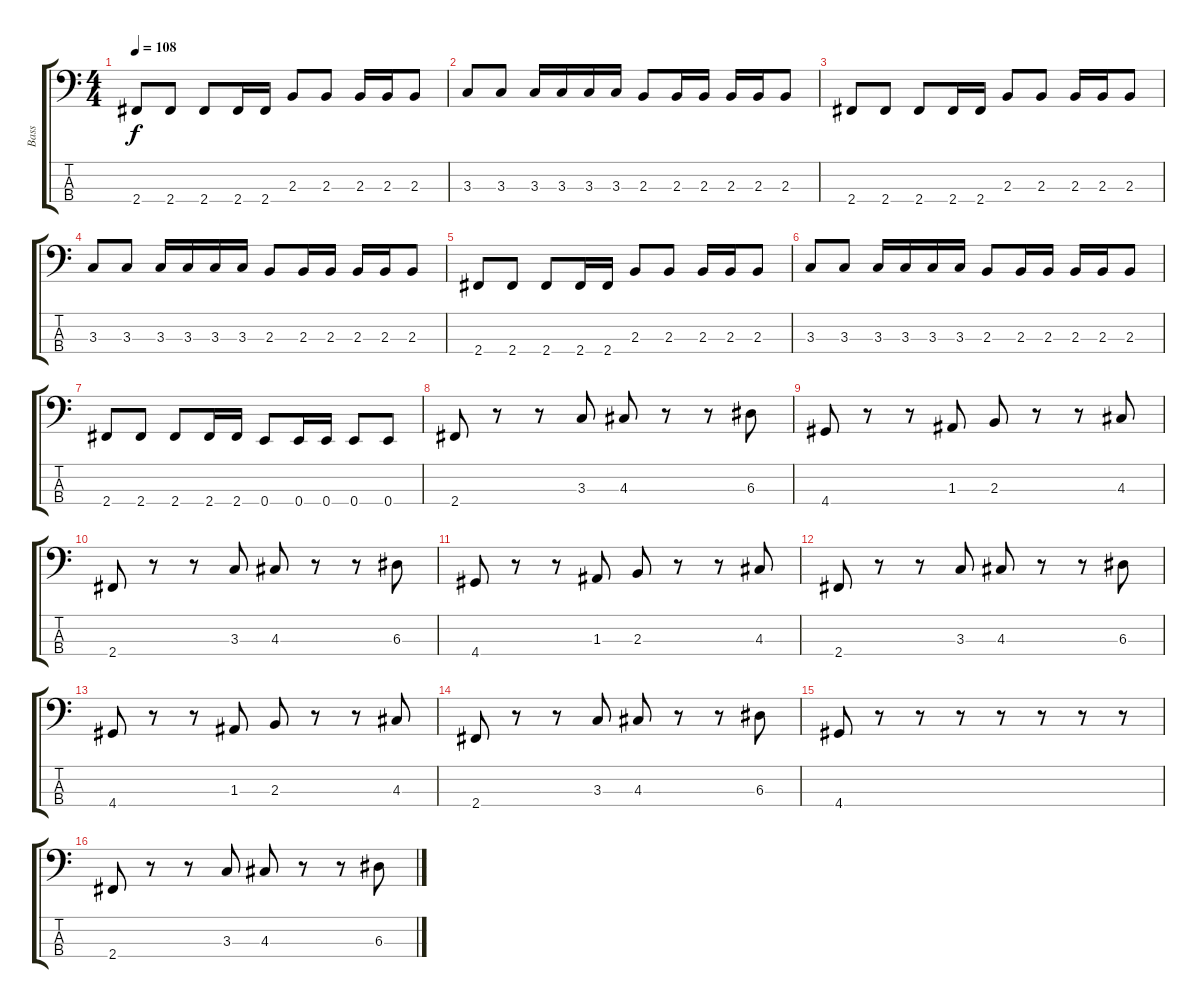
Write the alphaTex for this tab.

\track ("Bass" "Bass") {instrument electricbassfinger}
\staff {score tabs}
\tuning (G2 D2 A1 E1) {hide}
\ts (4 4)
\tempo 108
\clef f4
\ks c
2.4.8{dy f} 2.4.8 2.4.8 2.4.16 2.4.16 2.3.8 2.3.8 2.3.16 2.3.16 2.3.8 |
3.3.8 3.3.8 3.3.16 3.3.16 3.3.16 3.3.16 2.3.8 2.3.16 2.3.16 2.3.16 2.3.16 2.3.8 |
2.4.8 2.4.8 2.4.8 2.4.16 2.4.16 2.3.8 2.3.8 2.3.16 2.3.16 2.3.8 |
3.3.8 3.3.8 3.3.16 3.3.16 3.3.16 3.3.16 2.3.8 2.3.16 2.3.16 2.3.16 2.3.16 2.3.8 |
2.4.8 2.4.8 2.4.8 2.4.16 2.4.16 2.3.8 2.3.8 2.3.16 2.3.16 2.3.8 |
3.3.8 3.3.8 3.3.16 3.3.16 3.3.16 3.3.16 2.3.8 2.3.16 2.3.16 2.3.16 2.3.16 2.3.8 |
2.4.8 2.4.8 2.4.8 2.4.16 2.4.16 0.4.8 0.4.16 0.4.16 0.4.8 0.4.8 |
2.4.8 r.8 r.8 3.3.8 4.3.8 r.8 r.8 6.3.8 |
4.4.8 r.8 r.8 1.3.8 2.3.8 r.8 r.8 4.3.8 |
2.4.8 r.8 r.8 3.3.8 4.3.8 r.8 r.8 6.3.8 |
4.4.8 r.8 r.8 1.3.8 2.3.8 r.8 r.8 4.3.8 |
2.4.8 r.8 r.8 3.3.8 4.3.8 r.8 r.8 6.3.8 |
4.4.8 r.8 r.8 1.3.8 2.3.8 r.8 r.8 4.3.8 |
2.4.8 r.8 r.8 3.3.8 4.3.8 r.8 r.8 6.3.8 |
4.4.8 r.8 r.8 r.8 r.8 r.8 r.8 r.8 |
2.4.8 r.8 r.8 3.3.8 4.3.8 r.8 r.8 6.3.8
